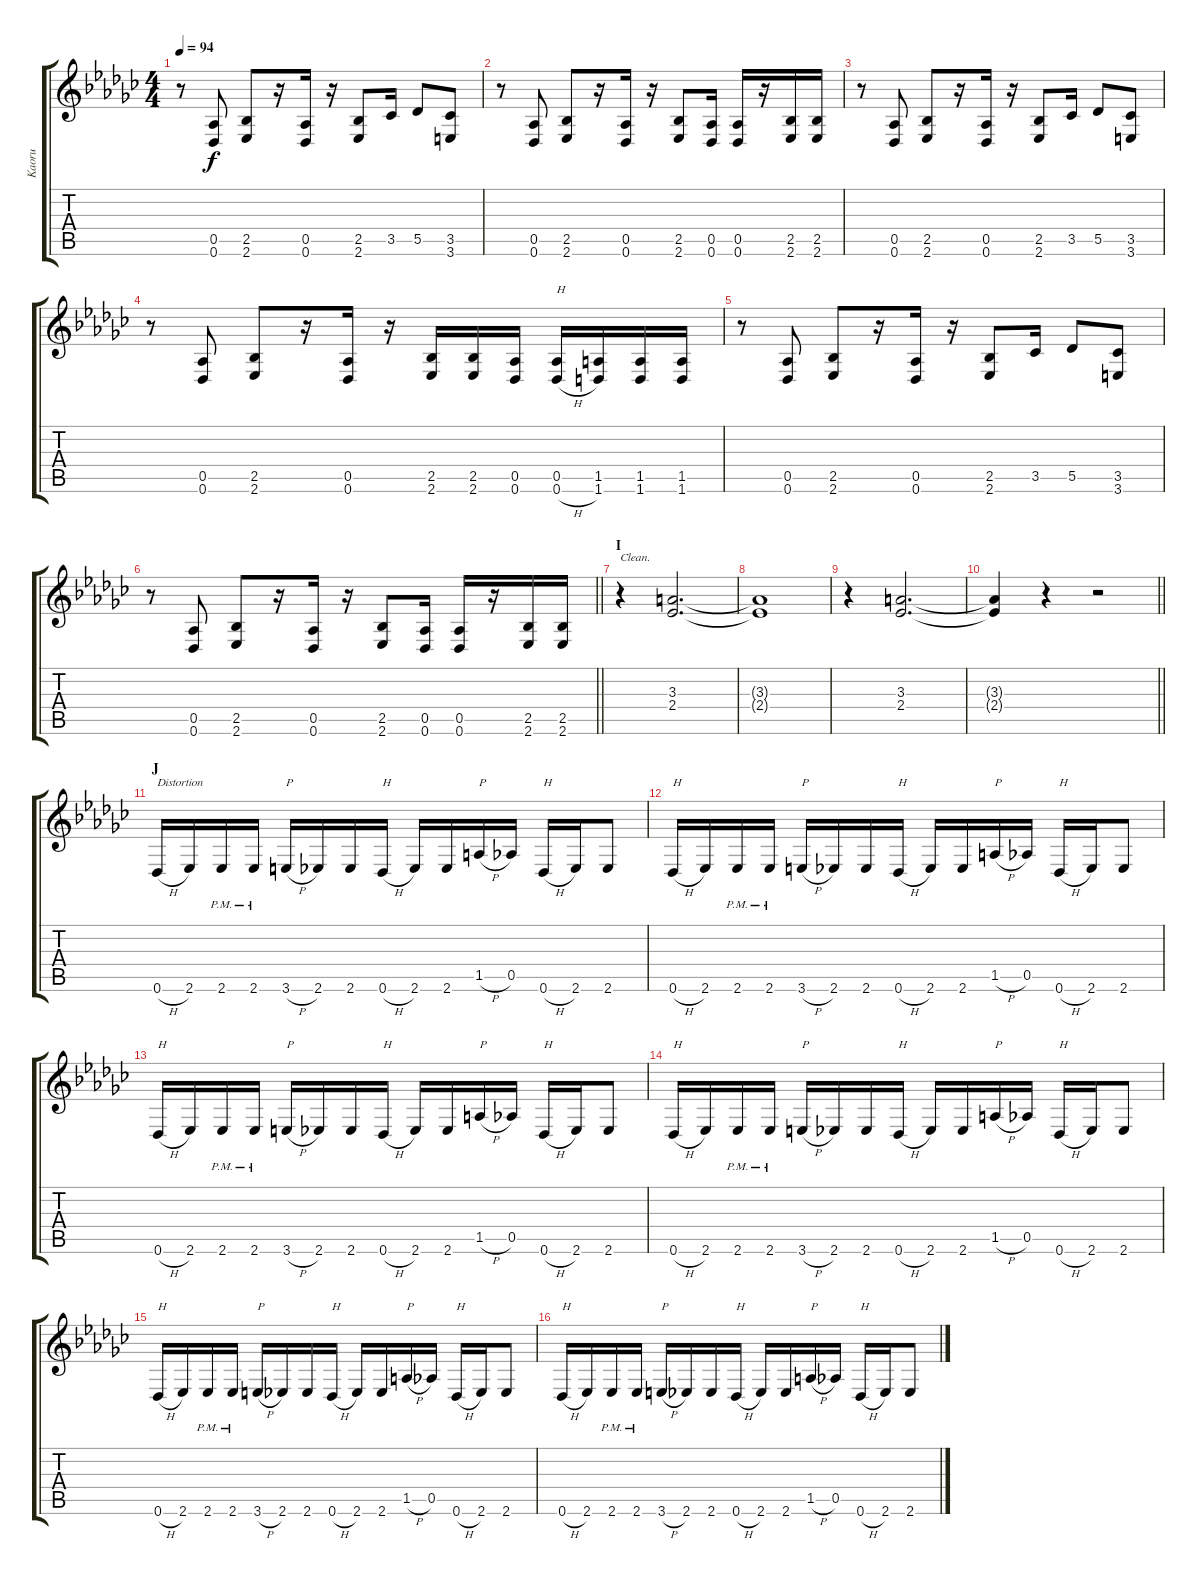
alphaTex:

\track ("Kaoru" "Kaoru") {instrument overdrivenguitar}
\staff {score tabs}
\tuning (Eb4 Bb3 Gb3 Db3 Ab2 Db2) {hide}
\ts (4 4)
\tempo 94
\clef g2
\ks ebminor
r.8{dy f} (0.5 0.6).8 (2.5 2.6).8 r.16 (0.5 0.6).16 r.16 (2.5 2.6).8 3.5.16 5.5.8 (3.5 3.6).8 |
r.8 (0.5 0.6).8 (2.5 2.6).8 r.16 (0.5 0.6).16 r.16 (2.5 2.6).8 (0.5 0.6).16 (0.5 0.6).16 r.16 (2.5 2.6).16 (2.5 2.6).16 |
r.8 (0.5 0.6).8 (2.5 2.6).8 r.16 (0.5 0.6).16 r.16 (2.5 2.6).8 3.5.16 5.5.8 (3.5 3.6).8 |
r.8 (0.5 0.6).8 (2.5 2.6).8 r.16 (0.5 0.6).16 r.16 (2.5 2.6).16 (2.5 2.6).16 (0.5 0.6).16 (0.5 0.6{h}).16{txt "H"} (1.5 1.6).16 (1.5 1.6).16 (1.5 1.6).16 |
r.8 (0.5 0.6).8 (2.5 2.6).8 r.16 (0.5 0.6).16 r.16 (2.5 2.6).8 3.5.16 5.5.8 (3.5 3.6).8 |
\barLineRight lightlight
r.8 (0.5 0.6).8 (2.5 2.6).8 r.16 (0.5 0.6).16 r.16 (2.5 2.6).8 (0.5 0.6).16 (0.5 0.6).16 r.16 (2.5 2.6).16 (2.5 2.6).16 |
\section ("" "I")
r.4{txt "Clean." instrument electricguitarjazz} (3.3 2.4).2{d} |
(3.3{t} 2.4{t}).1 |
r.4 (3.3 2.4).2{d} |
\barLineRight lightlight
(3.3{t} 2.4{t}).4 r.4 r.2 |
\section ("" "J")
0.6{h}.16{txt "Distortion" instrument overdrivenguitar} 2.6.16 2.6{pm}.16 2.6{pm}.16 3.6{h}.16{txt "P"} 2.6.16 2.6.16 0.6{h}.16{txt "H"} 2.6.16 2.6.16 1.5{h}.16{txt "P"} 0.5.16 0.6{h}.16{txt "H"} 2.6.16 2.6.8 |
0.6{h}.16{txt "H"} 2.6.16 2.6{pm}.16 2.6{pm}.16 3.6{h}.16{txt "P"} 2.6.16 2.6.16 0.6{h}.16{txt "H"} 2.6.16 2.6.16 1.5{h}.16{txt "P"} 0.5.16 0.6{h}.16{txt "H"} 2.6.16 2.6.8 |
0.6{h}.16{txt "H"} 2.6.16 2.6{pm}.16 2.6{pm}.16 3.6{h}.16{txt "P"} 2.6.16 2.6.16 0.6{h}.16{txt "H"} 2.6.16 2.6.16 1.5{h}.16{txt "P"} 0.5.16 0.6{h}.16{txt "H"} 2.6.16 2.6.8 |
0.6{h}.16{txt "H"} 2.6.16 2.6{pm}.16 2.6{pm}.16 3.6{h}.16{txt "P"} 2.6.16 2.6.16 0.6{h}.16{txt "H"} 2.6.16 2.6.16 1.5{h}.16{txt "P"} 0.5.16 0.6{h}.16{txt "H"} 2.6.16 2.6.8 |
0.6{h}.16{txt "H"} 2.6.16 2.6{pm}.16 2.6{pm}.16 3.6{h}.16{txt "P"} 2.6.16 2.6.16 0.6{h}.16{txt "H"} 2.6.16 2.6.16 1.5{h}.16{txt "P"} 0.5.16 0.6{h}.16{txt "H"} 2.6.16 2.6.8 |
0.6{h}.16{txt "H"} 2.6.16 2.6{pm}.16 2.6{pm}.16 3.6{h}.16{txt "P"} 2.6.16 2.6.16 0.6{h}.16{txt "H"} 2.6.16 2.6.16 1.5{h}.16{txt "P"} 0.5.16 0.6{h}.16{txt "H"} 2.6.16 2.6.8
